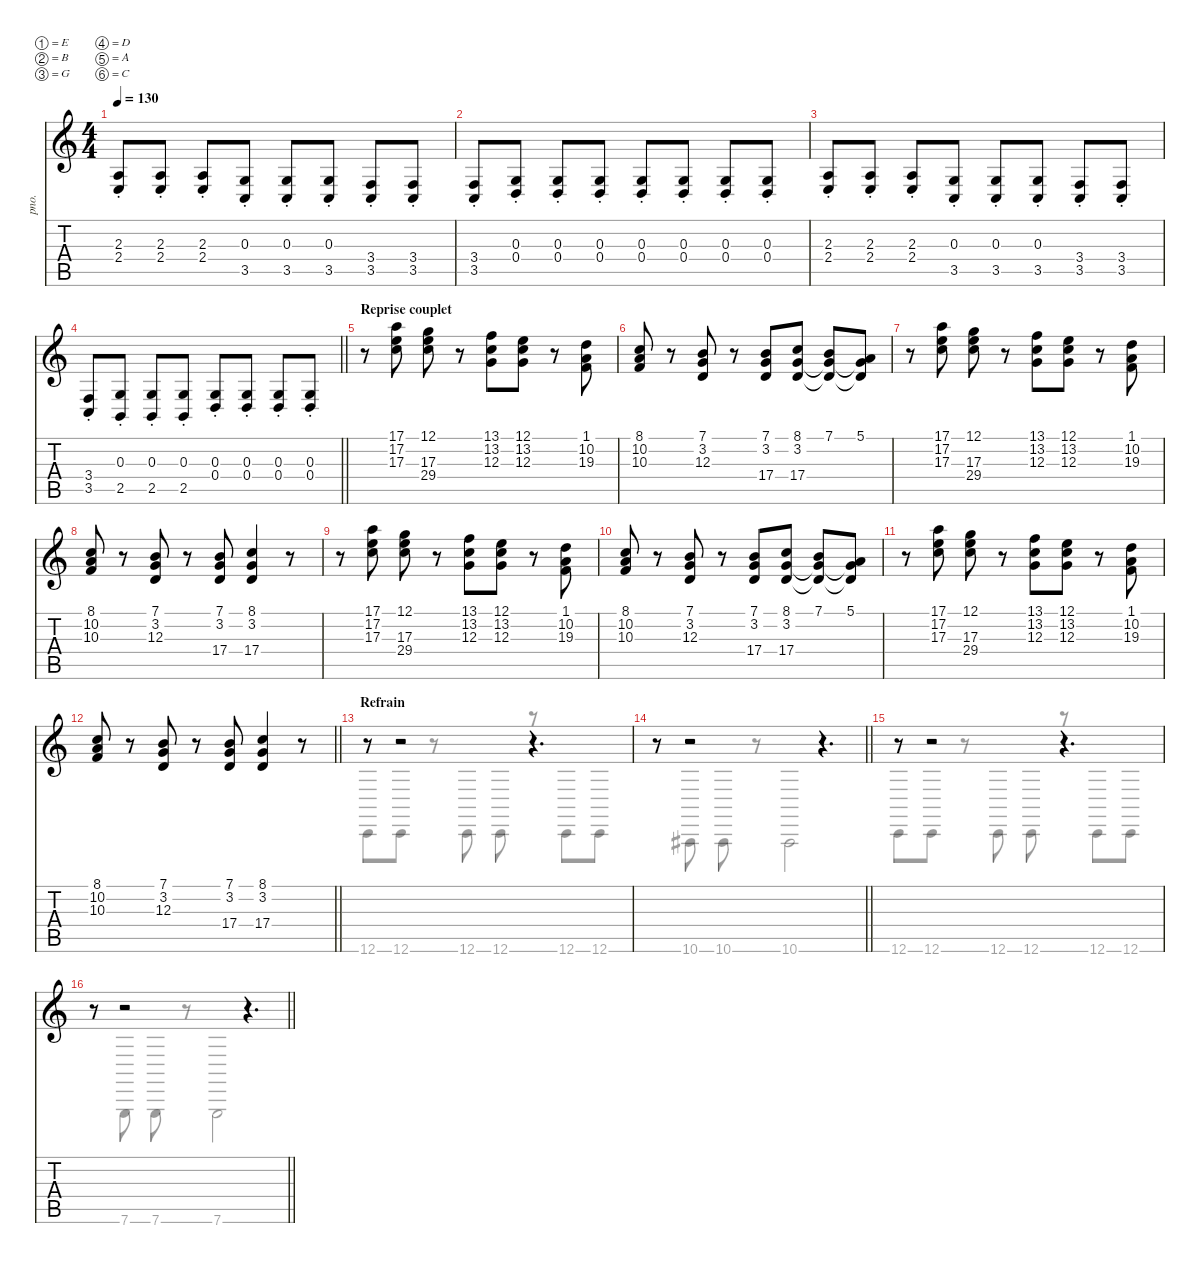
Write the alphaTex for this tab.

\defaultSystemsLayout 4
\hideDynamics
\bracketExtendMode nobrackets
\track ("Reney" "pno.") {instrument brightacousticpiano}
\staff {score tabs}
\tuning (E4 B3 G3 D3 A2 C1)
\voice
\ts (4 4)
\tempo 130
\clef g2
\ks c
(2.3{st} 2.4{st}).8{dy f beam Up} (2.3{st} 2.4{st}).8{beam Up} (2.3{st} 2.4{st}).8{beam Up} (0.3{st} 3.5{st}).8{beam Up} (0.3{st} 3.5{st}).8{beam Up} (0.3{st} 3.5{st}).8{beam Up} (3.4{st} 3.5{st}).8{beam Up} (3.4{st} 3.5{st}).8{beam Up} |
(3.4{st} 3.5{st}).8{beam Up} (0.3{st} 0.4{st}).8{beam Up} (0.3{st} 0.4{st}).8{beam Up} (0.3{st} 0.4{st}).8{beam Up} (0.3{st} 0.4{st}).8{beam Up} (0.3{st} 0.4{st}).8{beam Up} (0.3{st} 0.4{st}).8{beam Up} (0.3{st} 0.4{st}).8{beam Up} |
(2.3{st} 2.4{st}).8{beam Up} (2.3{st} 2.4{st}).8{beam Up} (2.3{st} 2.4{st}).8{beam Up} (0.3{st} 3.5{st}).8{beam Up} (0.3{st} 3.5{st}).8{beam Up} (0.3{st} 3.5{st}).8{beam Up} (3.4{st} 3.5{st}).8{beam Up} (3.4{st} 3.5{st}).8{beam Up} |
\barLineRight lightlight
(3.4{st} 3.5{st}).8{beam Up} (0.3{st} 2.5).8{beam Up} (0.3{st} 2.5).8{beam Up} (0.3{st} 2.5).8{beam Up} (0.3{st} 0.4{st}).8{beam Up} (0.3{st} 0.4{st}).8{beam Up} (0.3{st} 0.4{st}).8{beam Up} (0.3{st} 0.4{st}).8{beam Up} |
\section ("" "Reprise couplet")
r.8{beam Down} (17.1 17.2 17.3).8{beam Down} (12.1 17.3 29.4).8{beam Down} r.8{beam Down} (13.1 13.2 12.3).8{beam Down} (12.1 13.2 12.3).8{beam Down} r.8{beam Down} (1.1 10.2 19.3).8{beam Up} |
(8.1 10.2 10.3).8{beam Up} r.8{beam Down} (7.1 3.2 12.3).8{beam Up} r.8{beam Down} (7.1 3.2 17.4).8{beam Up} (8.1 3.2 17.4).8{beam Up} (7.1 3.2{t} 17.4{t}).8{beam Up} (5.1 3.2{t} 17.4{t}).8{beam Up} |
r.8{beam Down} (17.1 17.2 17.3).8{beam Down} (12.1 17.3 29.4).8{beam Down} r.8{beam Down} (13.1 13.2 12.3).8{beam Down} (12.1 13.2 12.3).8{beam Down} r.8{beam Down} (1.1 10.2 19.3).8{beam Up} |
(8.1 10.2 10.3).8{beam Up} r.8{beam Down} (7.1 3.2 12.3).8{beam Up} r.8{beam Down} (7.1 3.2 17.4).8{beam Up} (8.1 3.2 17.4).4{beam Up} r.8{beam Down} |
r.8{beam Down} (17.1 17.2 17.3).8{beam Down} (12.1 17.3 29.4).8{beam Down} r.8{beam Down} (13.1 13.2 12.3).8{beam Down} (12.1 13.2 12.3).8{beam Down} r.8{beam Down} (1.1 10.2 19.3).8{beam Up} |
(8.1 10.2 10.3).8{beam Up} r.8{beam Down} (7.1 3.2 12.3).8{beam Up} r.8{beam Down} (7.1 3.2 17.4).8{beam Up} (8.1 3.2 17.4).8{beam Up} (7.1 3.2{t} 17.4{t}).8{beam Up} (5.1 3.2{t} 17.4{t}).8{beam Up} |
r.8{beam Down} (17.1 17.2 17.3).8{beam Down} (12.1 17.3 29.4).8{beam Down} r.8{beam Down} (13.1 13.2 12.3).8{beam Down} (12.1 13.2 12.3).8{beam Down} r.8{beam Down} (1.1 10.2 19.3).8{beam Up} |
\barLineRight lightlight
(8.1 10.2 10.3).8{beam Up} r.8{beam Down} (7.1 3.2 12.3).8{beam Up} r.8{beam Down} (7.1 3.2 17.4).8{beam Up} (8.1 3.2 17.4).4{beam Up} r.8{beam Down} |
\section ("" "Refrain")
r.8{instrument brightacousticpiano beam Up} r.2{beam Up} r.4{d beam Up} |
\barLineRight lightlight
r.8{beam Up} r.2{beam Up} r.4{d beam Up} |
r.8{beam Up} r.2{beam Up} r.4{d beam Up} |
\barLineRight lightlight
r.8{beam Up} r.2{beam Up} r.4{d beam Up}
\voice
\clef g2
\ottava regular
\simile none
\ks c
|
|
|
\barLineRight lightlight
|
|
|
|
|
|
|
|
\barLineRight lightlight
|
12.6.8{beam Down} 12.6.8{beam Down} r.8{beam Down} 12.6.8{beam Down} 12.6.8{beam Down} r.8{beam Down} 12.6.8{beam Down} 12.6.8{beam Down} |
\barLineRight lightlight
r.8{beam Down} 10.6{acc #}.8{beam Down} 10.6{acc #}.8{beam Down} r.8{beam Down} 10.6{acc #}.2{beam Down} |
12.6.8{beam Down} 12.6.8{beam Down} r.8{beam Down} 12.6.8{beam Down} 12.6.8{beam Down} r.8{beam Down} 12.6.8{beam Down} 12.6.8{beam Down} |
\barLineRight lightlight
r.8{beam Down} 7.6.8{beam Down} 7.6.8{beam Down} r.8{beam Down} 7.6.2{beam Down}
